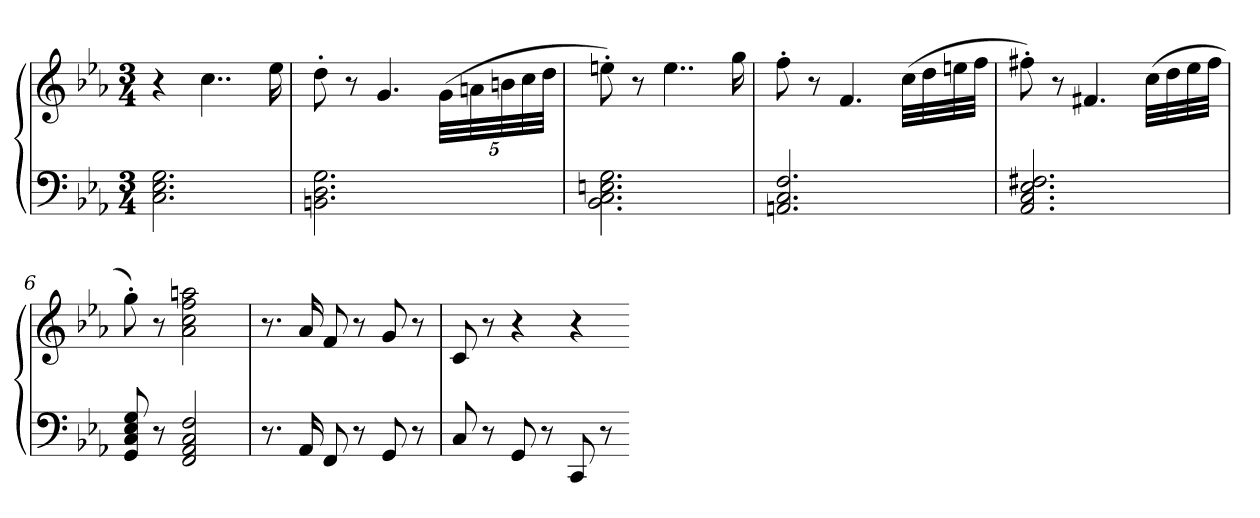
**kern	**kern
*part1	*part1
*staff2	*staff1
*clefF4	*clefG2
*k[b-e-a-]	*k[b-e-a-]
*c:	*c:
*M3/4	*M3/4
=1	=1
2.C 2.E- 2.G	4r
.	4..cc
.	16ee-
=2	=2
2.BBn 2.D 2.G	8dd'
.	8r
.	4.g
.	(40gLLL
.	40an
.	40bn
.	40cc
.	40ddJJJ
=3	=3
2.BB- 2.C 2.En 2.G	8een')
.	8r
.	4..ee
.	16gg
=4	=4
2.AAn 2.C 2.F	8ff'
.	8r
.	4.f
.	(32ccLLL
.	32dd
.	32een
.	32ffJJJ
=5	=5
2.AA- 2.C 2.E- 2.F#X	8ff#X')
.	8r
.	4.f#X
.	(32ccLLL
.	32dd
.	32ee-
.	32ff#JJJ
=6	=6
8GG 8C 8E- 8G	8gg')
8r	8r
2FF 2AA- 2C 2F	2a- 2cc 2ff 2aan
=7	=7
8.r	8.r
16AA-	16a-
8FF	8f
8r	8r
8GG	8g
8r	8r
=8	=8
8C	8c
8r	8r
8GG	4r
8r	.
8CC	4r
8r	.
=-	=-
*-	*-
